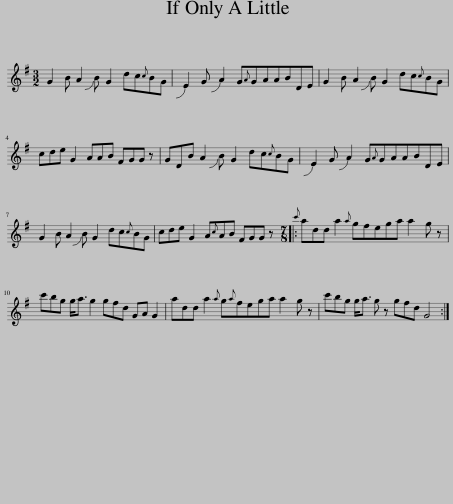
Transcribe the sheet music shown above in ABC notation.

X:1
L:1/8
M:3/2
I:linebreak $
K:G
V:1 treble
V:1
 G2 B A2 !slide!B G2 dc{c}BG | !slide!E2 G !slide!A2 G{A}GAABDE | G2 B A2 !slide!B G2 dc{c}BG |$ cde G2 AAB FGG z | GDB A2 !slide!B G2 dc{c}BG | %5
 !slide!E2 G !slide!A2 G{A}GAABDE |$ G2 B A2 !slide!B G2 dc{c}BG | cde G2 A{c}AB FGG z |:[M:7/8]{c'} add a2{a} gfega a2 g z |$ c'bg g<a g2 gfd GA G2 | %10
 add a2{a} g{a}fega a2 g z | c'bg g<a g z gfd G4 :| %12
